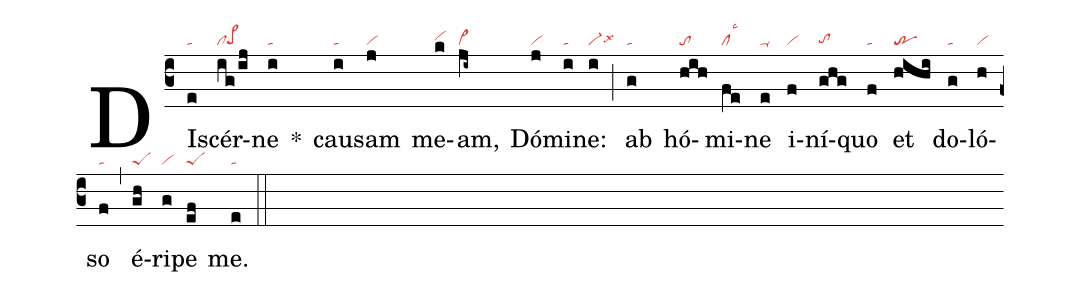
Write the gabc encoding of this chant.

nabc-lines: 1;
%%
(c3)
DI(e|ta)scér(ig/ij|clpe>hg)ne(i|ta) *()
cau(i|ta)sam(j|vi) me(k|vihh)am,(ji~|vi>) Dó(j|vi)mi(i|ta)ne:(i|vi-lsx6) (;)
ab(g|ta) hó(hih|to)mi(fe|cllsc3)ne(e|ta-) i(f|vi)ní(ghg|tohg)quo(f|ta) et(hihi|tr) do(g|ta)ló(h|vi)so(f|ta) (,)
é(gh|peS)ri(g|vi)pe(ef|peS) me.(e|ta) (::)
